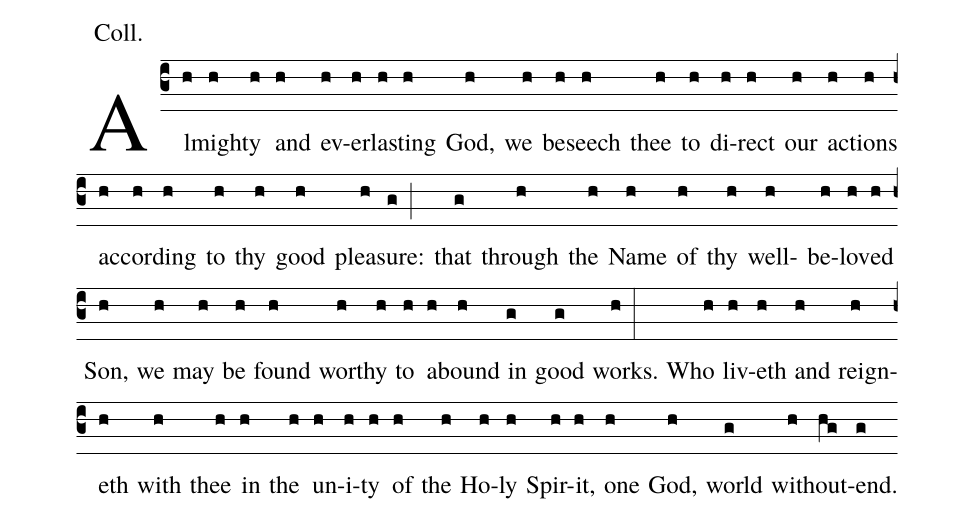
annotation: Coll.;
%%
(c3) Al(h)migh(h)ty(h) and(h) ev(h)er(h)last(h)ing(h) God,(h) we(h) be(h)seech(h) thee(h) to(h) di(h)rect(h) our(h) ac(h)tions(h) ac(h)cord(h)ing(h) to(h) thy(h) good(h) plea(h)sure:(g;) that(g) through(h) the(h) Name(h) of(h) thy(h) well-(h) be(h)lov(h)ed(h) Son,(h) we(h) may(h) be(h) found(h) wor(h)thy(h) to(h) a(h)bound(h) in(g) good(g) works.(h:) Who(h) liv(h)eth(h) and(h) reign(h)eth(h) with(h) thee(h) in(h) the(h) un(h)i(h)ty(h) of(h) the(h) Ho(h)ly(h) Spir(h)it,(h) one(h) God,(h) world(g) with(h)out(hg)end.(g)
